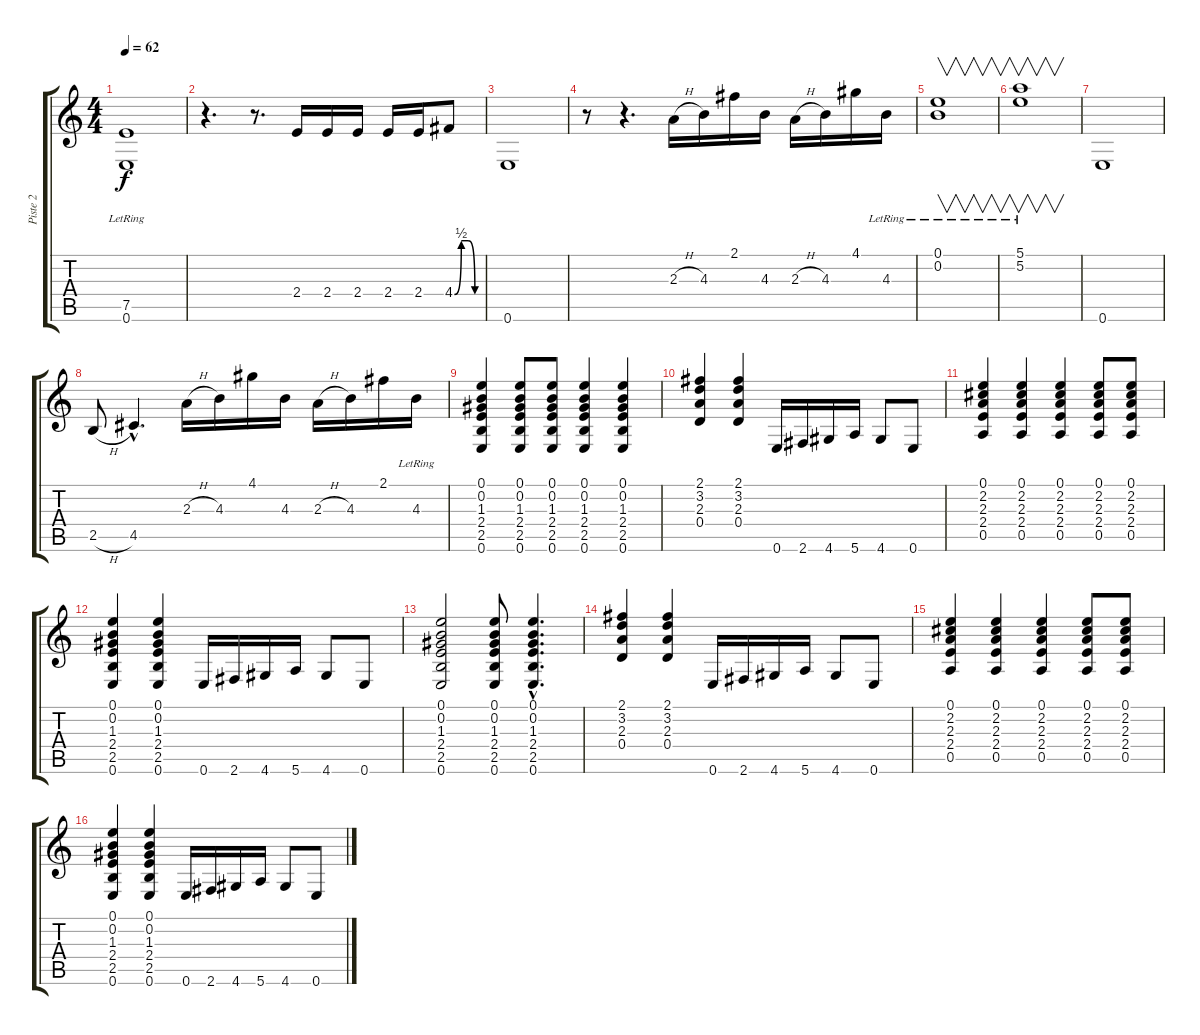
\track ("Piste 2" "Piste 2") {instrument electricguitarclean}
\staff {score tabs}
\tuning (E4 B3 G3 D3 A2 E2) {hide}
\ts (4 4)
\tempo 62
\clef g2
\ks c
(7.5{lr} 0.6).1{dy f} |
r.4{d} r.8{d} 2.4.16 2.4.16 2.4.16 2.4.16 2.4.16 4.4{be (custom 0 0 15 2 30 2 45 0 60 0)}.8 |
0.6.1 |
r.8 r.4{d} 2.3{h}.16 4.3.16 2.1.16 4.3.16 2.3{h}.16 4.3.16 4.1.16 4.3{lr}.16 |
(0.1 0.2{lr}).1{v} |
(5.1{lr} 5.2).1{v} |
0.6.1 |
2.5{h}.8 4.5{hac}.4{d} 2.3{h}.16 4.3.16 4.1.16 4.3.16 2.3{h}.16 4.3.16 2.1.16 4.3{lr}.16 |
(0.1 0.2 1.3 2.4 2.5 0.6).4 (0.1 0.2 1.3 2.4 2.5 0.6).8 (0.1 0.2 1.3 2.4 2.5 0.6).8 (0.1 0.2 1.3 2.4 2.5 0.6).4 (0.1 0.2 1.3 2.4 2.5 0.6).4 |
(2.1 3.2 2.3 0.4).4 (2.1 3.2 2.3 0.4).4 0.6.16 2.6.16 4.6.16 5.6.16 4.6.8 0.6.8 |
(0.1 2.2 2.3 2.4 0.5).4 (0.1 2.2 2.3 2.4 0.5).4 (0.1 2.2 2.3 2.4 0.5).4 (0.1 2.2 2.3 2.4 0.5).8 (0.1 2.2 2.3 2.4 0.5).8 |
(0.1 0.2 1.3 2.4 2.5 0.6).4 (0.1 0.2 1.3 2.4 2.5 0.6).4 0.6.16 2.6.16 4.6.16 5.6.16 4.6.8 0.6.8 |
(0.1 0.2 1.3 2.4 2.5 0.6).2 (0.1 0.2 1.3 2.4 2.5 0.6).8 (0.1{hac} 0.2{hac} 1.3{hac} 2.4{hac} 2.5{hac} 0.6{hac}).4{d} |
(2.1 3.2 2.3 0.4).4 (2.1 3.2 2.3 0.4).4 0.6.16 2.6.16 4.6.16 5.6.16 4.6.8 0.6.8 |
(0.1 2.2 2.3 2.4 0.5).4 (0.1 2.2 2.3 2.4 0.5).4 (0.1 2.2 2.3 2.4 0.5).4 (0.1 2.2 2.3 2.4 0.5).8 (0.1 2.2 2.3 2.4 0.5).8 |
(0.1 0.2 1.3 2.4 2.5 0.6).4 (0.1 0.2 1.3 2.4 2.5 0.6).4 0.6.16 2.6.16 4.6.16 5.6.16 4.6.8 0.6.8
